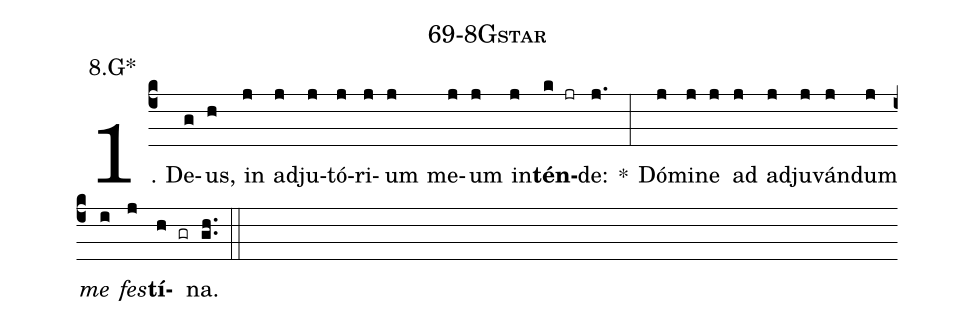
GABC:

name: 69-8Gstar;
annotation: 8.G*;
%%
(c4)1. De(g)us,(h) in(j) ad(j)ju(j)tó(j)ri(j)um(j) me(j)um(j) in(j)<b>tén</b>(k jr)de:(j.) *(:) Dó(j)mi(j)ne(j) ad(j) ad(j)ju(j)ván(j)dum(j) <i>me</i>(i) <i>fes</i>(j)<b>tí</b>(h gr)na.(gh..) (::)
